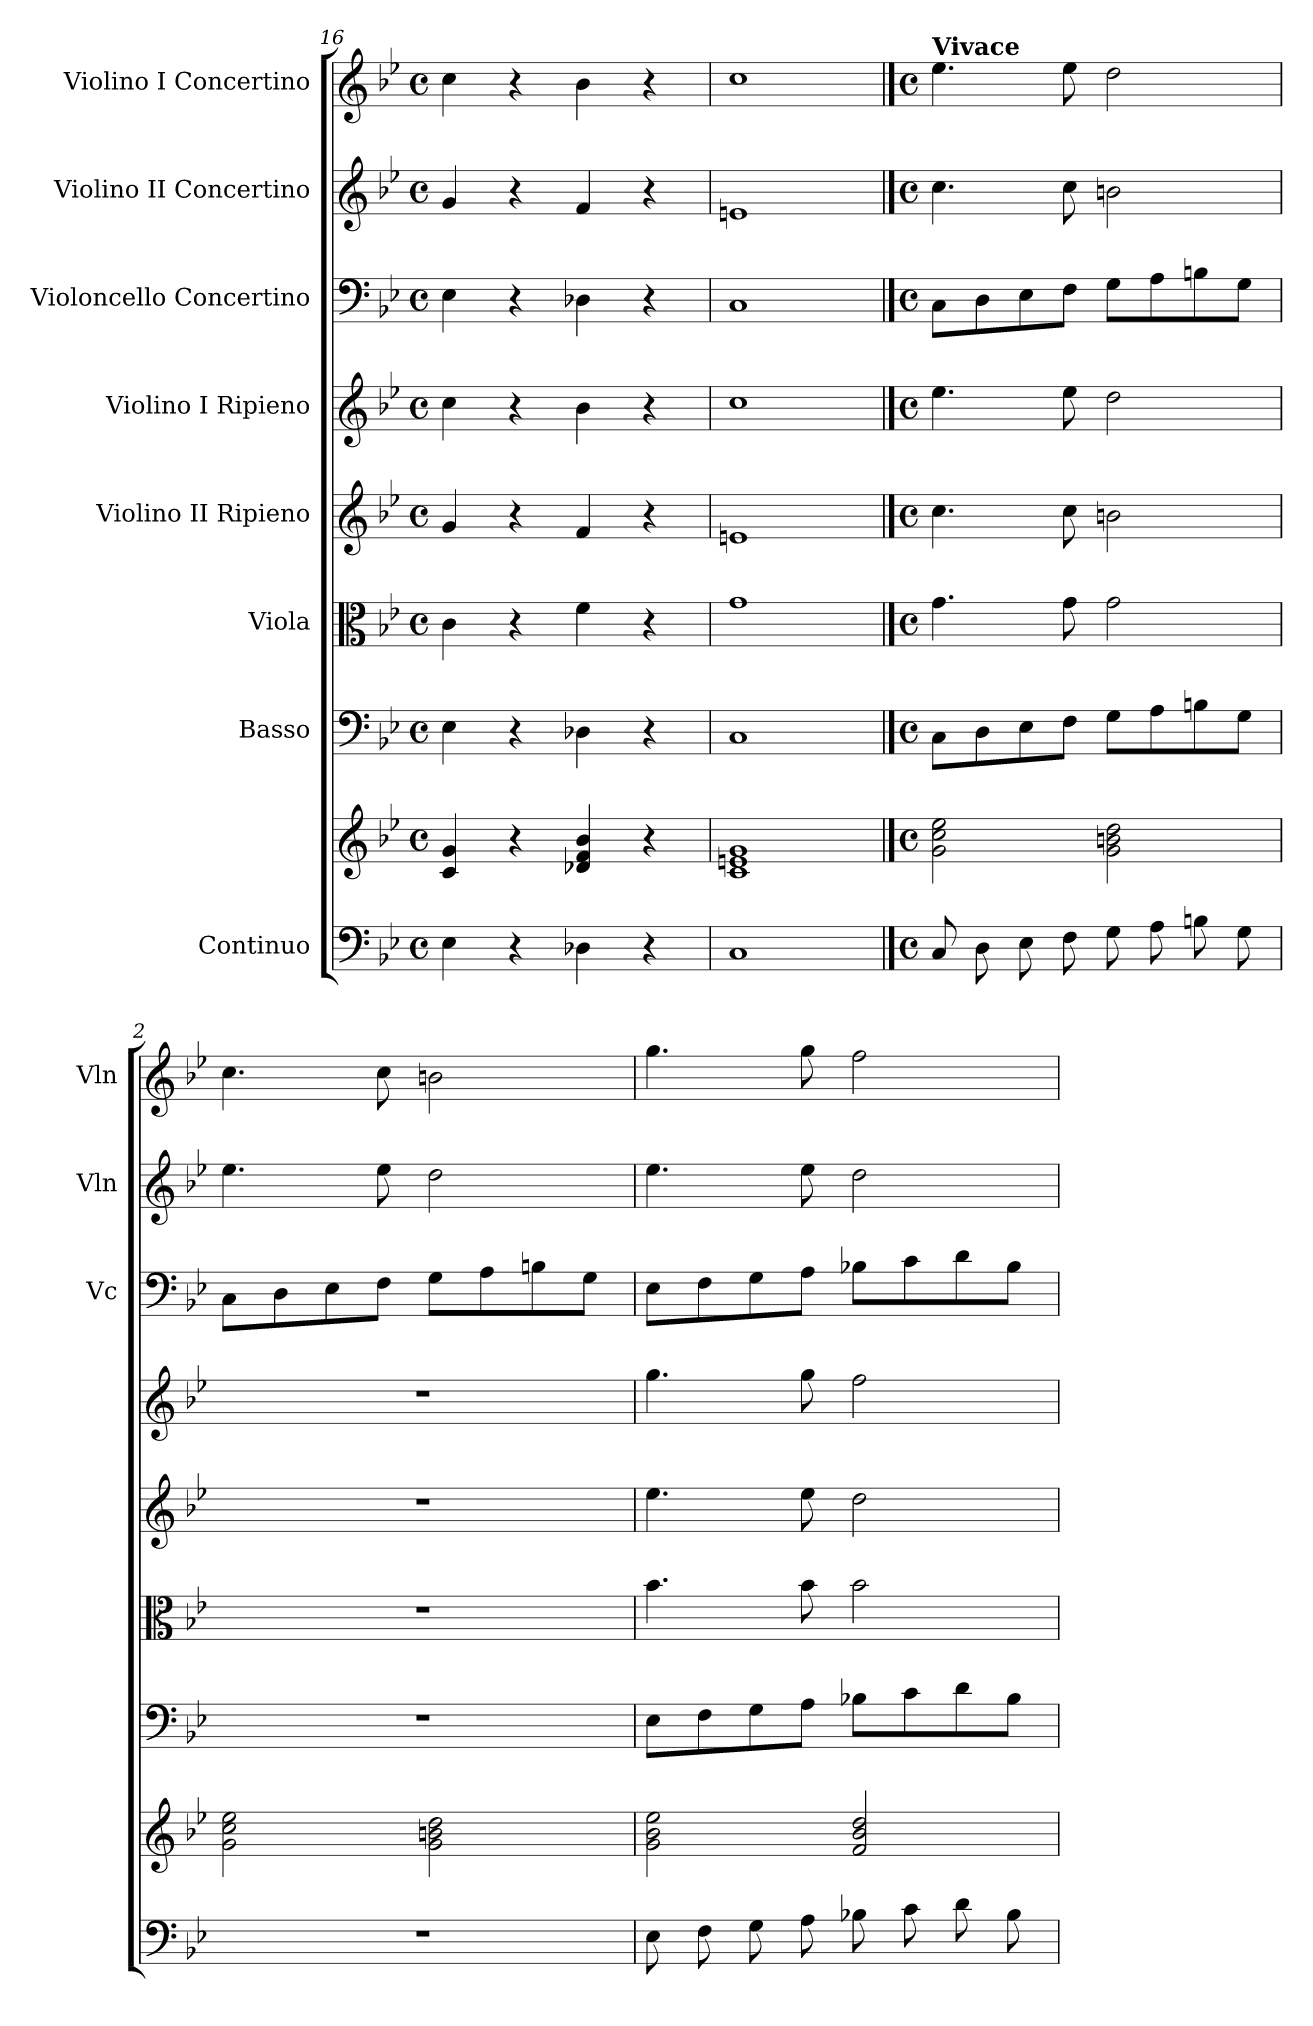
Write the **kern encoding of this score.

**kern	**kern	**kern	**kern	**kern	**kern	**kern	**kern	**kern
*part8	*part8	*part7	*part6	*part5	*part4	*part3	*part2	*part1
*staff9	*staff8	*staff7	*staff6	*staff5	*staff4	*staff3	*staff2	*staff1
*I"Continuo	*	*I"Basso	*I"Viola	*I"Violino II Ripieno	*I"Violino I Ripieno	*I"Violoncello Concertino	*I"Violino II Concertino	*I"Violino I Concertino
*	*	*	*	*	*	*I'Vc	*I'Vln	*I'Vln
*clefF4	*clefG2	*clefF4	*clefC3	*clefG2	*clefG2	*clefF4	*clefG2	*clefG2
*k[b-e-]	*k[b-e-]	*k[b-e-]	*k[b-e-]	*k[b-e-]	*k[b-e-]	*k[b-e-]	*k[b-e-]	*k[b-e-]
*M4/4	*M4/4	*M4/4	*M4/4	*M4/4	*M4/4	*M4/4	*M4/4	*M4/4
*met(c)	*met(c)	*met(c)	*met(c)	*met(c)	*met(c)	*met(c)	*met(c)	*met(c)
=16	=16	=16	=16	=16	=16	=16	=16	=16
4E-\	4c/ 4g/	4E-\	4c\	4g/	4cc\	4E-\	4g/	4cc\
4r	4r	4r	4r	4r	4r	4r	4r	4r
4D-X\	4d-X/ 4f/ 4b-/	4D-X\	4f\	4f/	4b-\	4D-X\	4f/	4b-\
4r	4r	4r	4r	4r	4r	4r	4r	4r
=17	=17	=17	=17	=17	=17	=17	=17	=17
1C	1c 1en 1g	1C	1g	1en	1cc	1C	1en	1cc
!!LO:PB:g=z
==1	==1	==1	==1	==1	==1	==1	==1	==1
*M4/4	*M4/4	*M4/4	*M4/4	*M4/4	*M4/4	*M4/4	*M4/4	*M4/4
*met(c)	*met(c)	*met(c)	*met(c)	*met(c)	*met(c)	*met(c)	*met(c)	*met(c)
!	!	!	!	!	!	!	!	!LO:TX:a:B:t=Vivace
8C/	2g\ 2cc\ 2ee-\	8C\L	4.g\	4.cc\	4.ee-\	8C\L	4.cc\	4.ee-\
8D\	.	8D\	.	.	.	8D\	.	.
8E-\	.	8E-\	.	.	.	8E-\	.	.
8F\	.	8F\J	8g\	8cc\	8ee-\	8F\J	8cc\	8ee-\
8G\	2g\ 2bn\ 2dd\	8G\L	2g\	2bn\	2dd\	8G\L	2bn\	2dd\
8A\	.	8A\	.	.	.	8A\	.	.
8Bn\	.	8Bn\	.	.	.	8Bn\	.	.
8G\	.	8G\J	.	.	.	8G\J	.	.
=2	=2	=2	=2	=2	=2	=2	=2	=2
1r	2g\ 2cc\ 2ee-\	1r	1r	1r	1r	8C\L	4.ee-\	4.cc\
.	.	.	.	.	.	8D\	.	.
.	.	.	.	.	.	8E-\	.	.
.	.	.	.	.	.	8F\J	8ee-\	8cc\
.	2g\ 2bn\ 2dd\	.	.	.	.	8G\L	2dd\	2bn\
.	.	.	.	.	.	8A\	.	.
.	.	.	.	.	.	8Bn\	.	.
.	.	.	.	.	.	8G\J	.	.
=3	=3	=3	=3	=3	=3	=3	=3	=3
8E-\	2g\ 2b-\ 2ee-\	8E-\L	4.b-\	4.ee-\	4.gg\	8E-\L	4.ee-\	4.gg\
8F\	.	8F\	.	.	.	8F\	.	.
8G\	.	8G\	.	.	.	8G\	.	.
8A\	.	8A\J	8b-\	8ee-\	8gg\	8A\J	8ee-\	8gg\
8B-X\	2f/ 2b-/ 2dd/	8B-X\L	2b-\	2dd\	2ff\	8B-X\L	2dd\	2ff\
8c\	.	8c\	.	.	.	8c\	.	.
8d\	.	8d\	.	.	.	8d\	.	.
8B-\	.	8B-\J	.	.	.	8B-\J	.	.
=	=	=	=	=	=	=	=	=
*-	*-	*-	*-	*-	*-	*-	*-	*-
